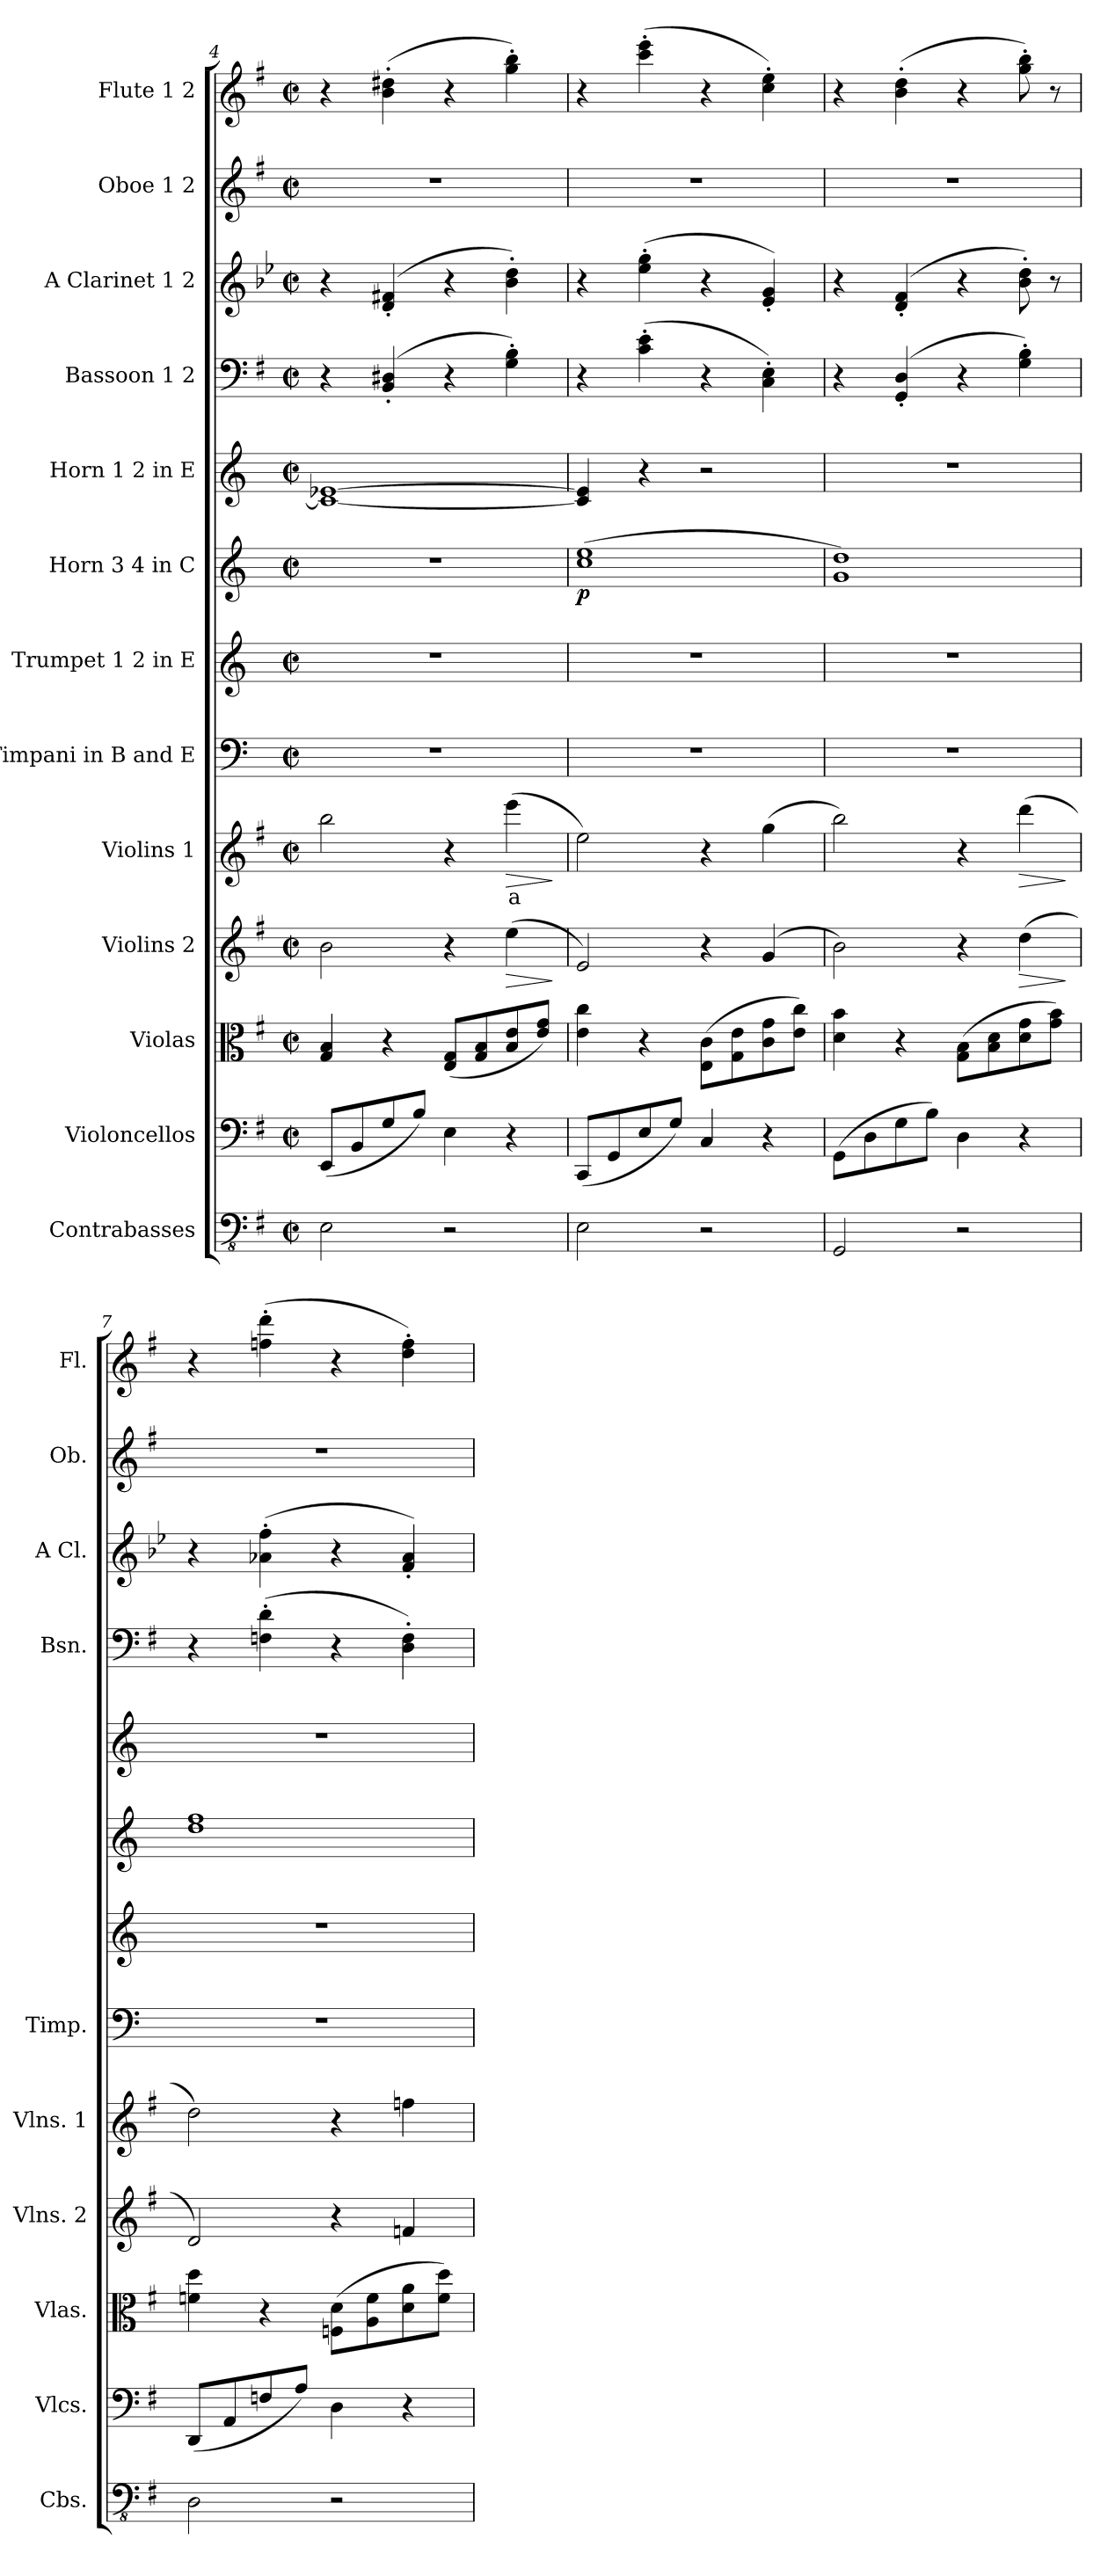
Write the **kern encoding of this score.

**kern	**kern	**kern	**kern	**dynam	**kern	**text	**dynam	**kern	**kern	**kern	**dynam	**kern	**kern	**kern	**kern	**kern
*part13	*part12	*part11	*part10	*part10	*part9	*part9	*part9	*part8	*part7	*part6	*part6	*part5	*part4	*part3	*part2	*part1
*staff13	*staff12	*staff11	*staff10	*staff10	*staff9	*staff9	*staff9	*staff8	*staff7	*staff6	*staff6	*staff5	*staff4	*staff3	*staff2	*staff1
*I"Contrabasses	*I"Violoncellos	*I"Violas	*I"Violins 2	*	*I"Violins 1	*	*	*I"Timpani in B and E	*I"Trumpet 1 2 in E	*I"Horn 3 4  in C	*	*I"Horn 1 2 in E	*I"Bassoon 1 2	*I"A Clarinet 1 2	*I"Oboe 1 2	*I"Flute 1 2
*I'Cbs.	*I'Vlcs.	*I'Vlas.	*I'Vlns. 2	*	*I'Vlns. 1	*	*	*I'Timp.	*	*	*	*	*I'Bsn.	*I'A Cl.	*I'Ob.	*I'Fl.
*clefFv4	*clefF4	*clefC3	*clefG2	*	*clefG2	*	*	*clefF4	*clefG2	*clefG2	*	*clefG2	*clefF4	*clefG2	*clefG2	*clefG2
*	*	*	*	*	*	*	*	*	*	*ITrd4c7	*	*ITrd4c7	*	*ITrd2c3	*	*
*k[f#]	*k[f#]	*k[f#]	*k[f#]	*	*k[f#]	*	*	*k[]	*k[]	*k[b-]	*	*k[b-]	*k[f#]	*k[f#]	*k[f#]	*k[f#]
*M2/2	*M2/2	*M2/2	*M2/2	*	*M2/2	*	*	*M2/2	*M2/2	*M2/2	*	*M2/2	*M2/2	*M2/2	*M2/2	*M2/2
*met(c|)	*met(c|)	*met(c|)	*met(c|)	*	*met(c|)	*	*	*met(c|)	*met(c|)	*met(c|)	*	*met(c|)	*met(c|)	*met(c|)	*met(c|)	*met(c|)
=4	=4	=4	=4	=4	=4	=4	=4	=4	=4	=4	=4	=4	=4	=4	=4	=4
2EE\	(<8EE/L	4G/ 4B/	2b\	.	2bb\	.	.	1r	1r	1r	.	1F_ [1A-X	4r	4r	1r	4r
.	8BB/	.	.	.	.	.	.	.	.	.	.	.	.	.	.	.
.	8G/	4r	.	.	.	.	.	.	.	.	.	.	(>4BB/' 4D#X/'	(>4B/' 4d#X/'	.	(>4b\' 4dd#X\'
.	8B/J)	.	.	.	.	.	.	.	.	.	.	.	.	.	.	.
2r	4E\	(<8E/ 8G/L	4r	.	4r	.	.	.	.	.	.	.	4r	4r	.	4r
.	.	8G/ 8B/	.	.	.	.	.	.	.	.	.	.	.	.	.	.
!	!	!	!	!LO:HP:b	!	!LO:LY:b:color=#FF0000	!LO:HP:b	!	!	!	!	!	!	!	!	!
.	4r	8B/ 8e/	(>4ee\	>	(>4eee\	a	>	.	.	.	.	.	4G\' 4B\')	4g\' 4b\')	.	4gg\' 4bb\')
.	.	8e/ 8g/J)	.	.	.	.	.	.	.	.	.	.	.	.	.	.
.	.	.	.	]	.	.	]	.	.	.	.	.	.	.	.	.
=5	=5	=5	=5	=5	=5	=5	=5	=5	=5	=5	=5	=5	=5	=5	=5	=5
!	!	!	!	!	!	!	!	!	!	!	!LO:DY:b	!	!	!	!	!
2EE\	(<8CC/L	4e\ 4cc\	2e/)	.	2ee\)	.	.	1r	1r	(>1f 1a	p	4F/] 4A-/]	4r	4r	1r	4r
.	8GG/	.	.	.	.	.	.	.	.	.	.	.	.	.	.	.
.	8E/	4r	.	.	.	.	.	.	.	.	.	4r	(>4c\' 4e\'	(>4cc\' 4ee\'	.	(>4ccc\' 4eee\'
.	8G/J)	.	.	.	.	.	.	.	.	.	.	.	.	.	.	.
2r	4C/	(>8E\ 8c\L	4r	.	4r	.	.	.	.	.	.	2r	4r	4r	.	4r
.	.	8G\ 8e\	.	.	.	.	.	.	.	.	.	.	.	.	.	.
.	4r	8c\ 8g\	(<4g/	.	(>4gg\	.	.	.	.	.	.	.	4C\' 4E\')	4c/' 4e/')	.	4cc\' 4ee\')
.	.	8e\ 8cc\J)	.	.	.	.	.	.	.	.	.	.	.	.	.	.
=6	=6	=6	=6	=6	=6	=6	=6	=6	=6	=6	=6	=6	=6	=6	=6	=6
2GGG/	(>8GG\L	4d\ 4b\	2b\)	.	2bb\)	.	.	1r	1r	1c 1g)	.	1r	4r	4r	1r	4r
.	8D\	.	.	.	.	.	.	.	.	.	.	.	.	.	.	.
.	8G\	4r	.	.	.	.	.	.	.	.	.	.	(>4GG/' 4D/'	(>4B/' 4d/'	.	(>4b\' 4dd\'
.	8B\J)	.	.	.	.	.	.	.	.	.	.	.	.	.	.	.
2r	4D\	(>8G\ 8B\L	4r	.	4r	.	.	.	.	.	.	.	4r	4r	.	4r
.	.	8B\ 8d\	.	.	.	.	.	.	.	.	.	.	.	.	.	.
!	!	!	!	!LO:HP:b	!	!	!LO:HP:b	!	!	!	!	!	!	!	!	!
.	4r	8d\ 8g\	(>4dd\	>	(>4ddd\	.	>	.	.	.	.	.	4G\' 4B\')	8g\' 8b\')	.	8gg\' 8bb\')
.	.	8g\ 8b\J)	.	.	.	.	.	.	.	.	.	.	.	8r	.	8r
.	.	.	.	]	.	.	]	.	.	.	.	.	.	.	.	.
=7	=7	=7	=7	=7	=7	=7	=7	=7	=7	=7	=7	=7	=7	=7	=7	=7
2DD\	(<8DD/L	4fn\ 4dd\	2d/)	.	2dd\)	.	.	1r	1r	1g 1b-	.	1r	4r	4r	1r	4r
.	8AA/	.	.	.	.	.	.	.	.	.	.	.	.	.	.	.
.	8Fn/	4r	.	.	.	.	.	.	.	.	.	.	(>4Fn\' 4d\'	(>4fn\' 4dd\'	.	(>4ffn\' 4ddd\'
.	8A/J)	.	.	.	.	.	.	.	.	.	.	.	.	.	.	.
2r	4D\	(>8Fn\ 8d\L	4r	.	4r	.	.	.	.	.	.	.	4r	4r	.	4r
.	.	8A\ 8f\	.	.	.	.	.	.	.	.	.	.	.	.	.	.
.	4r	8d\ 8a\	4fn/	.	4ffn\	.	.	.	.	.	.	.	4D\' 4F\')	4d/' 4f/')	.	4dd\' 4ff\')
.	.	8f\ 8dd\J)	.	.	.	.	.	.	.	.	.	.	.	.	.	.
=	=	=	=	=	=	=	=	=	=	=	=	=	=	=	=	=
*-	*-	*-	*-	*-	*-	*-	*-	*-	*-	*-	*-	*-	*-	*-	*-	*-
